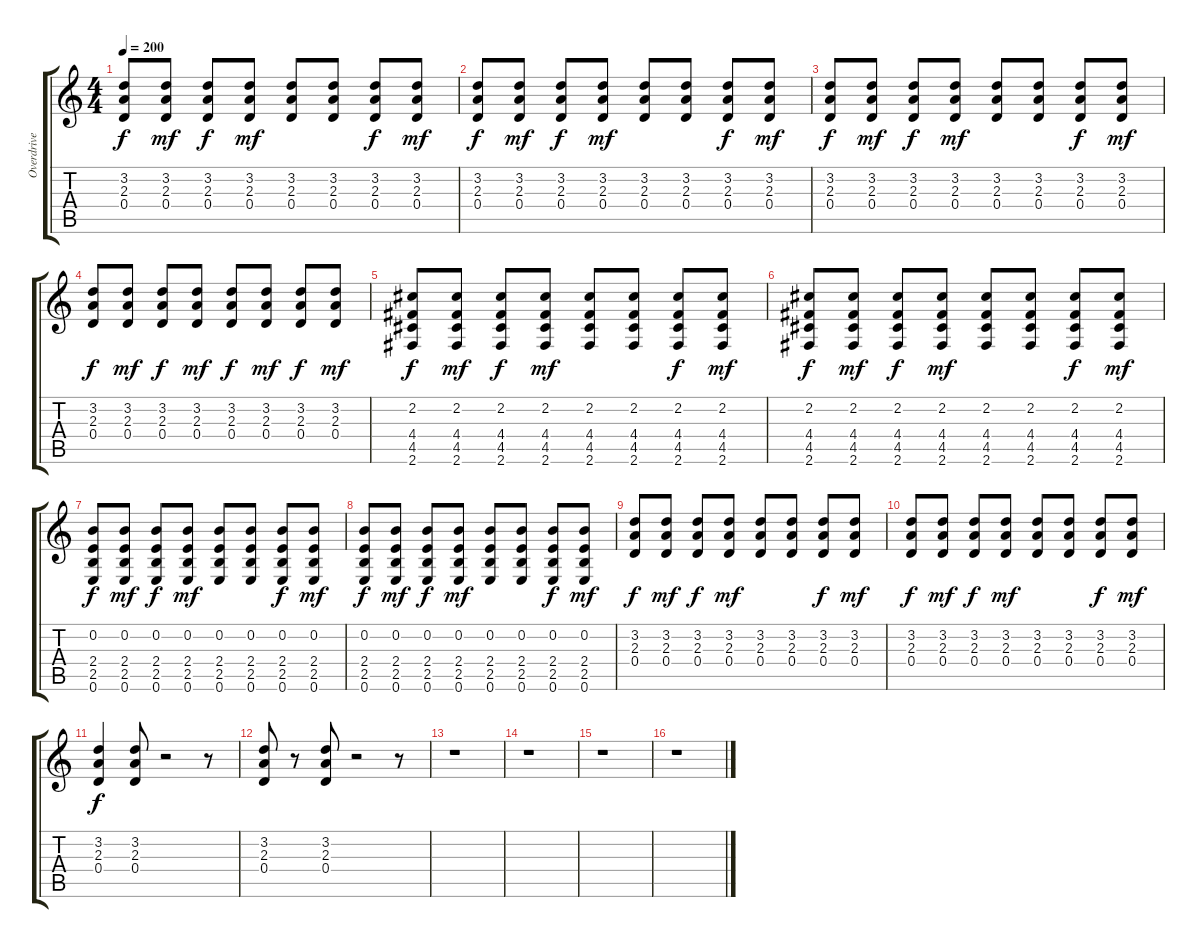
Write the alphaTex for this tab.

\track ("Overdrive Effect1(Ka)" "Overdrive ") {instrument overdrivenguitar}
\staff {score tabs}
\tuning (E4 B3 G3 D3 A2 E2) {hide}
\ts (4 4)
\tempo 200
\clef g2
\ks c
(3.2 2.3 0.4).8{dy f} (3.2 2.3 0.4).8{dy mf} (3.2 2.3 0.4).8{dy f} (3.2 2.3 0.4).8{dy mf} (3.2 2.3 0.4).8 (3.2 2.3 0.4).8 (3.2 2.3 0.4).8{dy f} (3.2 2.3 0.4).8{dy mf} |
(3.2 2.3 0.4).8{dy f} (3.2 2.3 0.4).8{dy mf} (3.2 2.3 0.4).8{dy f} (3.2 2.3 0.4).8{dy mf} (3.2 2.3 0.4).8 (3.2 2.3 0.4).8 (3.2 2.3 0.4).8{dy f} (3.2 2.3 0.4).8{dy mf} |
(3.2 2.3 0.4).8{dy f} (3.2 2.3 0.4).8{dy mf} (3.2 2.3 0.4).8{dy f} (3.2 2.3 0.4).8{dy mf} (3.2 2.3 0.4).8 (3.2 2.3 0.4).8 (3.2 2.3 0.4).8{dy f} (3.2 2.3 0.4).8{dy mf} |
(3.2 2.3 0.4).8{dy f} (3.2 2.3 0.4).8{dy mf} (3.2 2.3 0.4).8{dy f} (3.2 2.3 0.4).8{dy mf} (3.2 2.3 0.4).8{dy f} (3.2 2.3 0.4).8{dy mf} (3.2 2.3 0.4).8{dy f} (3.2 2.3 0.4).8{dy mf} |
(2.2 4.4 4.5 2.6).8{dy f} (2.2 4.4 4.5 2.6).8{dy mf} (2.2 4.4 4.5 2.6).8{dy f} (2.2 4.4 4.5 2.6).8{dy mf} (2.2 4.4 4.5 2.6).8 (2.2 4.4 4.5 2.6).8 (2.2 4.4 4.5 2.6).8{dy f} (2.2 4.4 4.5 2.6).8{dy mf} |
(2.2 4.4 4.5 2.6).8{dy f} (2.2 4.4 4.5 2.6).8{dy mf} (2.2 4.4 4.5 2.6).8{dy f} (2.2 4.4 4.5 2.6).8{dy mf} (2.2 4.4 4.5 2.6).8 (2.2 4.4 4.5 2.6).8 (2.2 4.4 4.5 2.6).8{dy f} (2.2 4.4 4.5 2.6).8{dy mf} |
(0.2 2.4 2.5 0.6).8{dy f} (0.2 2.4 2.5 0.6).8{dy mf} (0.2 2.4 2.5 0.6).8{dy f} (0.2 2.4 2.5 0.6).8{dy mf} (0.2 2.4 2.5 0.6).8 (0.2 2.4 2.5 0.6).8 (0.2 2.4 2.5 0.6).8{dy f} (0.2 2.4 2.5 0.6).8{dy mf} |
(0.2 2.4 2.5 0.6).8{dy f} (0.2 2.4 2.5 0.6).8{dy mf} (0.2 2.4 2.5 0.6).8{dy f} (0.2 2.4 2.5 0.6).8{dy mf} (0.2 2.4 2.5 0.6).8 (0.2 2.4 2.5 0.6).8 (0.2 2.4 2.5 0.6).8{dy f} (0.2 2.4 2.5 0.6).8{dy mf} |
(3.2 2.3 0.4).8{dy f} (3.2 2.3 0.4).8{dy mf} (3.2 2.3 0.4).8{dy f} (3.2 2.3 0.4).8{dy mf} (3.2 2.3 0.4).8 (3.2 2.3 0.4).8 (3.2 2.3 0.4).8{dy f} (3.2 2.3 0.4).8{dy mf} |
(3.2 2.3 0.4).8{dy f} (3.2 2.3 0.4).8{dy mf} (3.2 2.3 0.4).8{dy f} (3.2 2.3 0.4).8{dy mf} (3.2 2.3 0.4).8 (3.2 2.3 0.4).8 (3.2 2.3 0.4).8{dy f} (3.2 2.3 0.4).8{dy mf} |
(3.2 2.3 0.4).4{dy f} (3.2 2.3 0.4).8 r.2 r.8 |
(3.2 2.3 0.4).8 r.8 (3.2 2.3 0.4).8 r.2 r.8 |
r.1 |
r.1 |
r.1 |
r.1
